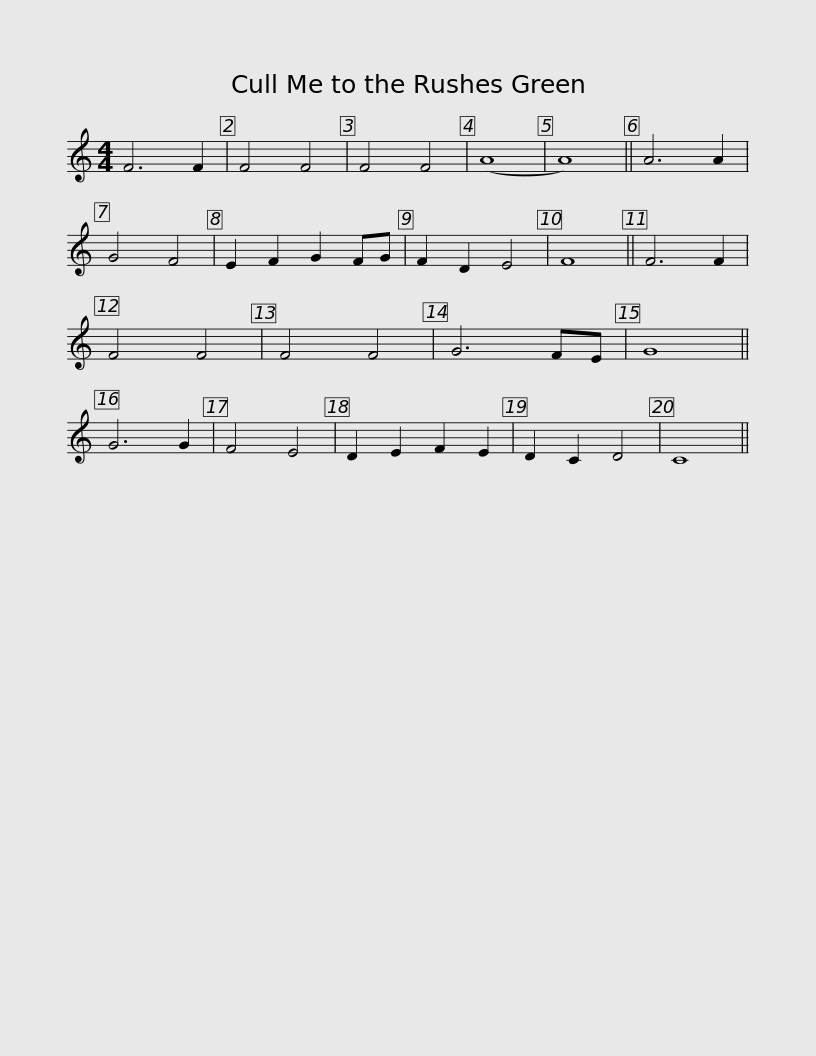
X:1
L:1/8
M:4/4
I:linebreak $
K:C
V:1 treble
V:1
 F6 F2 | F4 F4 | F4 F4 | (A8 | A8) || %5
 A6 A2 | G4 F4 | E2 F2 G2 FG | F2 D2 E4 | F8 || %10
 F6 F2 | F4 F4 | F4 F4 | G6 FE |$ G8 || %15
 G6 G2 | F4 E4 | D2 E2 F2 E2 | D2 C2 D4 | C8 || %20
